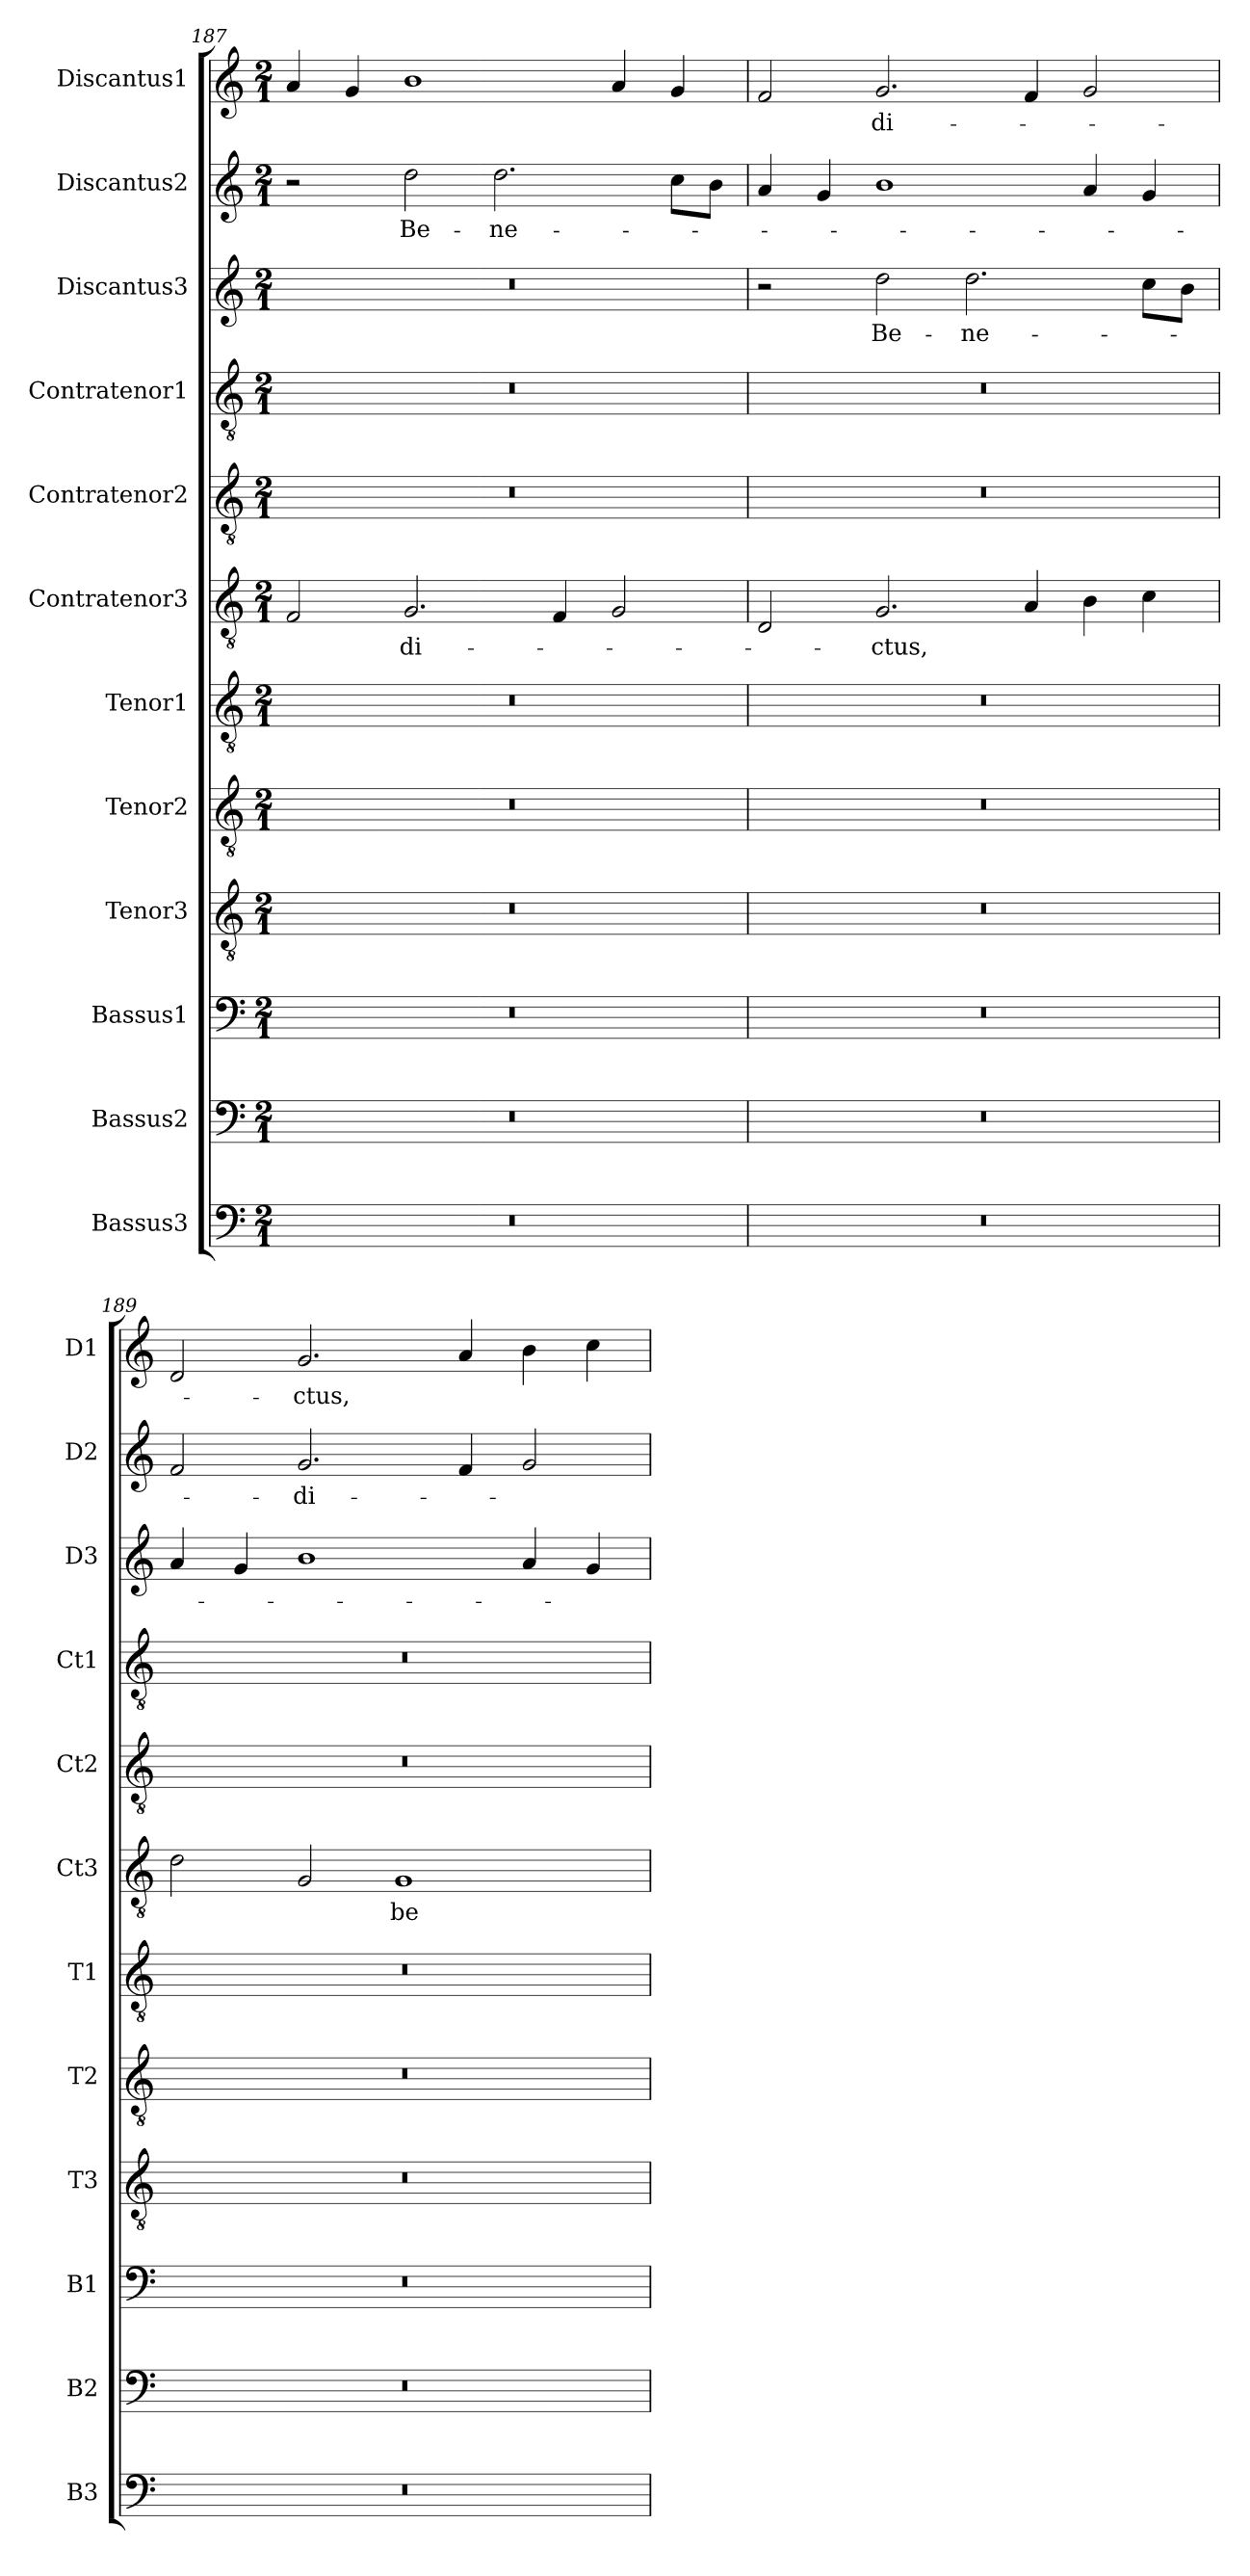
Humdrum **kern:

**kern	**kern	**kern	**kern	**kern	**kern	**kern	**text	**kern	**kern	**kern	**text	**kern	**text	**kern	**text
*part12	*part11	*part10	*part9	*part8	*part7	*part6	*part6	*part5	*part4	*part3	*part3	*part2	*part2	*part1	*part1
*staff12	*staff11	*staff10	*staff9	*staff8	*staff7	*staff6	*staff6	*staff5	*staff4	*staff3	*staff3	*staff2	*staff2	*staff1	*staff1
*I"Bassus3	*I"Bassus2	*I"Bassus1	*I"Tenor3	*I"Tenor2	*I"Tenor1	*I"Contratenor3	*	*I"Contratenor2	*I"Contratenor1	*I"Discantus3	*	*I"Discantus2	*	*I"Discantus1	*
*I'B3	*I'B2	*I'B1	*I'T3	*I'T2	*I'T1	*I'Ct3	*	*I'Ct2	*I'Ct1	*I'D3	*	*I'D2	*	*I'D1	*
*clefF4	*clefF4	*clefF4	*clefGv2	*clefGv2	*clefGv2	*clefGv2	*	*clefGv2	*clefGv2	*clefG2	*	*clefG2	*	*clefG2	*
*k[]	*k[]	*k[]	*k[]	*k[]	*k[]	*k[]	*	*k[]	*k[]	*k[]	*	*k[]	*	*k[]	*
*M2/1	*M2/1	*M2/1	*M2/1	*M2/1	*M2/1	*M2/1	*	*M2/1	*M2/1	*M2/1	*	*M2/1	*	*M2/1	*
=187	=187	=187	=187	=187	=187	=187	=187	=187	=187	=187	=187	=187	=187	=187	=187
0r	0r	0r	0r	0r	0r	2F	.	0r	0r	0r	.	2r	.	4a	.
.	.	.	.	.	.	.	.	.	.	.	.	.	.	4g	.
.	.	.	.	.	.	2.G	-di-	.	.	.	.	2dd	Be-	1b	.
.	.	.	.	.	.	.	.	.	.	.	.	2.dd	-ne-	.	.
.	.	.	.	.	.	4F	.	.	.	.	.	.	.	.	.
.	.	.	.	.	.	2G	.	.	.	.	.	.	.	4a	.
.	.	.	.	.	.	.	.	.	.	.	.	8ccL	.	4g	.
.	.	.	.	.	.	.	.	.	.	.	.	8bJ	.	.	.
=188	=188	=188	=188	=188	=188	=188	=188	=188	=188	=188	=188	=188	=188	=188	=188
0r	0r	0r	0r	0r	0r	2D	.	0r	0r	2r	.	4a	.	2f	.
.	.	.	.	.	.	.	.	.	.	.	.	4g	.	.	.
.	.	.	.	.	.	2.G	-ctus,	.	.	2dd	Be-	1b	.	2.g	-di-
.	.	.	.	.	.	.	.	.	.	2.dd	-ne-	.	.	.	.
.	.	.	.	.	.	4A	.	.	.	.	.	.	.	4f	.
.	.	.	.	.	.	4B	.	.	.	.	.	4a	.	2g	.
.	.	.	.	.	.	4c	.	.	.	8ccL	.	4g	.	.	.
.	.	.	.	.	.	.	.	.	.	8bJ	.	.	.	.	.
=189	=189	=189	=189	=189	=189	=189	=189	=189	=189	=189	=189	=189	=189	=189	=189
0r	0r	0r	0r	0r	0r	2d	.	0r	0r	4a	.	2f	.	2d	.
.	.	.	.	.	.	.	.	.	.	4g	.	.	.	.	.
.	.	.	.	.	.	2G	.	.	.	1b	.	2.g	-di-	2.g	-ctus,
.	.	.	.	.	.	1G	be-	.	.	.	.	.	.	.	.
.	.	.	.	.	.	.	.	.	.	.	.	4f	.	4a	.
.	.	.	.	.	.	.	.	.	.	4a	.	2g	.	4b	.
.	.	.	.	.	.	.	.	.	.	4g	.	.	.	4cc	.
=	=	=	=	=	=	=	=	=	=	=	=	=	=	=	=
*-	*-	*-	*-	*-	*-	*-	*-	*-	*-	*-	*-	*-	*-	*-	*-
